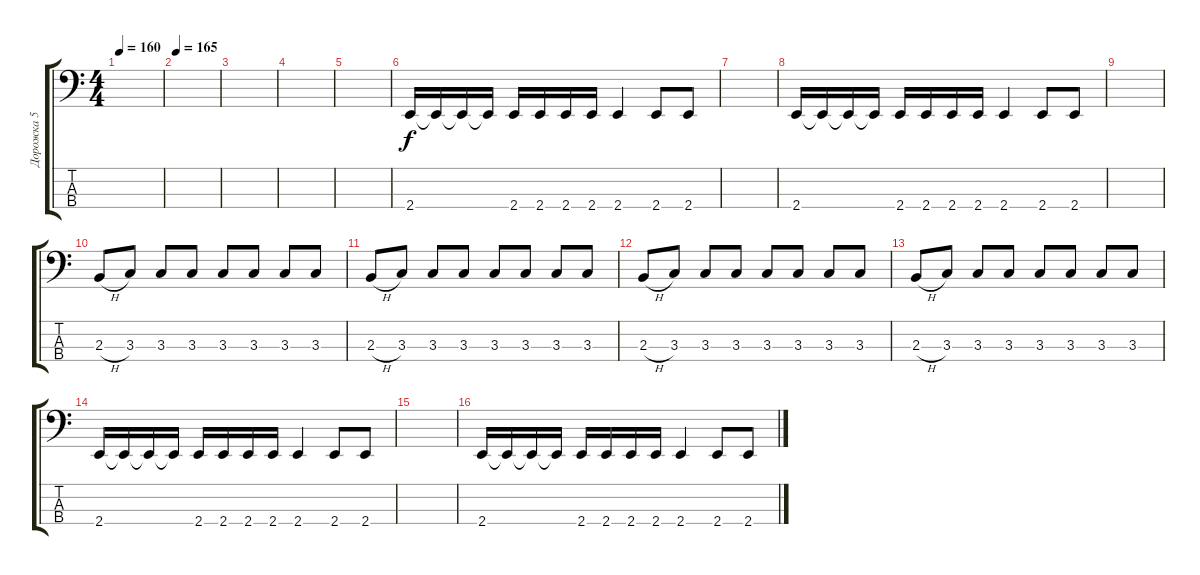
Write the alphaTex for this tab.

\track ("Дорожка 5" "Дорожка 5") {instrument electricbasspick}
\staff {score tabs}
\tuning (G2 D2 A1 D1) {hide}
\ts (4 4)
\tempo 160
\clef f4
\ks c
|
\tempo 165
|
|
|
|
2.4.16 2.4{t}.16 2.4{t}.16 2.4{t}.16 2.4.16 2.4.16 2.4.16 2.4.16 2.4.4 2.4.8 2.4.8 |
|
2.4.16 2.4{t}.16 2.4{t}.16 2.4{t}.16 2.4.16 2.4.16 2.4.16 2.4.16 2.4.4 2.4.8 2.4.8 |
|
2.3{h}.8 3.3.8 3.3.8 3.3.8 3.3.8 3.3.8 3.3.8 3.3.8 |
2.3{h}.8 3.3.8 3.3.8 3.3.8 3.3.8 3.3.8 3.3.8 3.3.8 |
2.3{h}.8 3.3.8 3.3.8 3.3.8 3.3.8 3.3.8 3.3.8 3.3.8 |
2.3{h}.8 3.3.8 3.3.8 3.3.8 3.3.8 3.3.8 3.3.8 3.3.8 |
2.4.16 2.4{t}.16 2.4{t}.16 2.4{t}.16 2.4.16 2.4.16 2.4.16 2.4.16 2.4.4 2.4.8 2.4.8 |
|
2.4.16 2.4{t}.16 2.4{t}.16 2.4{t}.16 2.4.16 2.4.16 2.4.16 2.4.16 2.4.4 2.4.8 2.4.8
